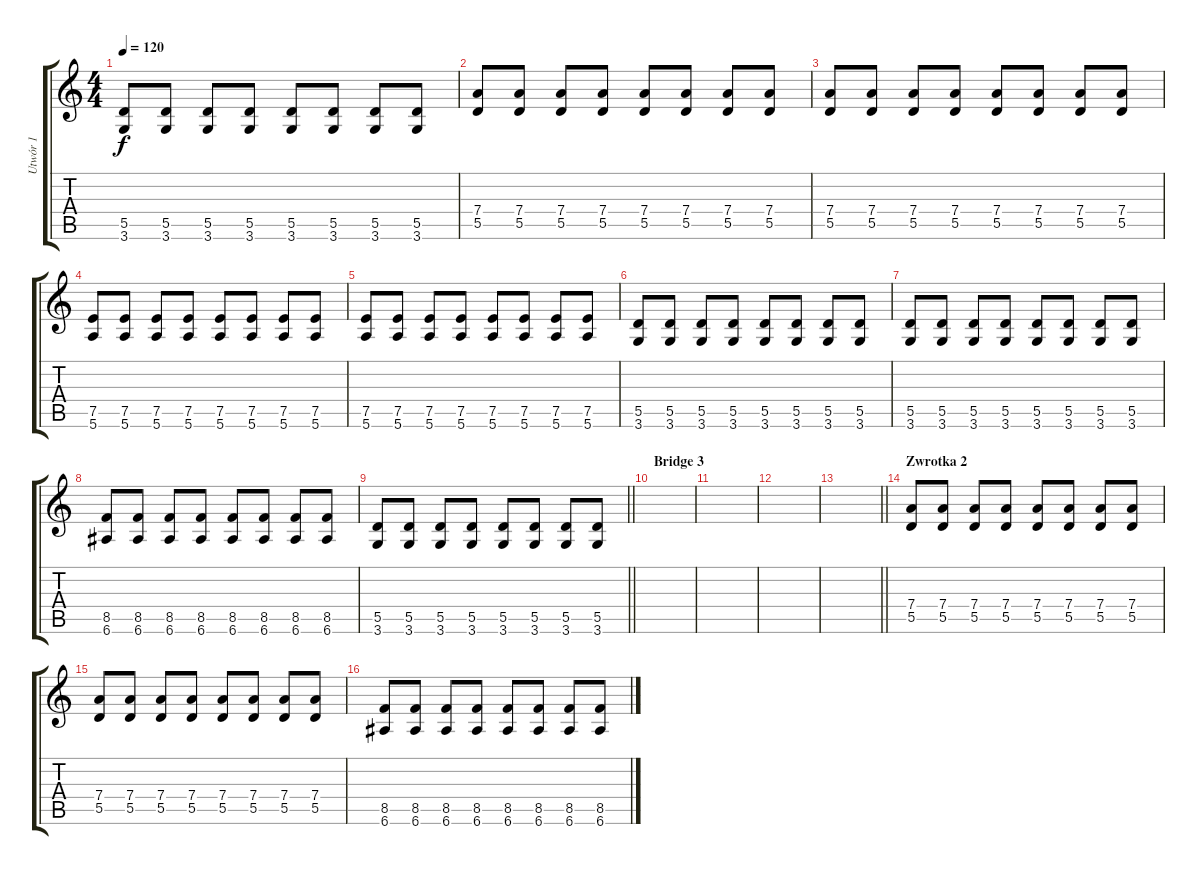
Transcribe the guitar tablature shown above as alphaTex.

\track ("Utwór 1" "Utwór 1") {instrument overdrivenguitar}
\staff {score tabs}
\tuning (E4 B3 G3 D3 A2 E2) {hide}
\ts (4 4)
\tempo 120
\clef g2
\ks c
(5.5 3.6).8{dy f} (5.5 3.6).8 (5.5 3.6).8 (5.5 3.6).8 (5.5 3.6).8 (5.5 3.6).8 (5.5 3.6).8 (5.5 3.6).8 |
(7.4 5.5).8 (7.4 5.5).8 (7.4 5.5).8 (7.4 5.5).8 (7.4 5.5).8 (7.4 5.5).8 (7.4 5.5).8 (7.4 5.5).8 |
(7.4 5.5).8 (7.4 5.5).8 (7.4 5.5).8 (7.4 5.5).8 (7.4 5.5).8 (7.4 5.5).8 (7.4 5.5).8 (7.4 5.5).8 |
(7.5 5.6).8 (7.5 5.6).8 (7.5 5.6).8 (7.5 5.6).8 (7.5 5.6).8 (7.5 5.6).8 (7.5 5.6).8 (7.5 5.6).8 |
(7.5 5.6).8 (7.5 5.6).8 (7.5 5.6).8 (7.5 5.6).8 (7.5 5.6).8 (7.5 5.6).8 (7.5 5.6).8 (7.5 5.6).8 |
(5.5 3.6).8 (5.5 3.6).8 (5.5 3.6).8 (5.5 3.6).8 (5.5 3.6).8 (5.5 3.6).8 (5.5 3.6).8 (5.5 3.6).8 |
(5.5 3.6).8 (5.5 3.6).8 (5.5 3.6).8 (5.5 3.6).8 (5.5 3.6).8 (5.5 3.6).8 (5.5 3.6).8 (5.5 3.6).8 |
(8.5 6.6).8 (8.5 6.6).8 (8.5 6.6).8 (8.5 6.6).8 (8.5 6.6).8 (8.5 6.6).8 (8.5 6.6).8 (8.5 6.6).8 |
\barLineRight lightlight
(5.5 3.6).8 (5.5 3.6).8 (5.5 3.6).8 (5.5 3.6).8 (5.5 3.6).8 (5.5 3.6).8 (5.5 3.6).8 (5.5 3.6).8 |
\section ("" "Bridge 3")
|
|
|
\barLineRight lightlight
|
\section ("" "Zwrotka 2")
(7.4 5.5).8 (7.4 5.5).8 (7.4 5.5).8 (7.4 5.5).8 (7.4 5.5).8 (7.4 5.5).8 (7.4 5.5).8 (7.4 5.5).8 |
(7.4 5.5).8 (7.4 5.5).8 (7.4 5.5).8 (7.4 5.5).8 (7.4 5.5).8 (7.4 5.5).8 (7.4 5.5).8 (7.4 5.5).8 |
(8.5 6.6).8 (8.5 6.6).8 (8.5 6.6).8 (8.5 6.6).8 (8.5 6.6).8 (8.5 6.6).8 (8.5 6.6).8 (8.5 6.6).8
